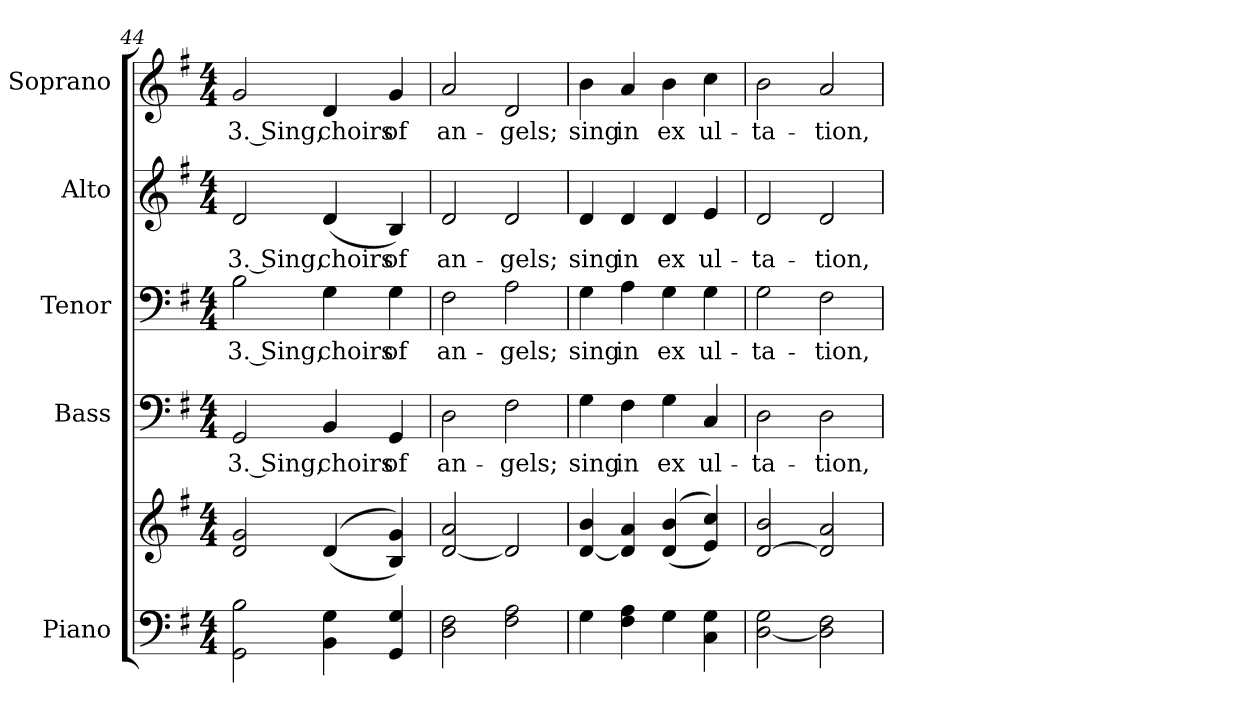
**kern	**kern	**kern	**text	**kern	**text	**kern	**text	**kern	**text
*part5	*part5	*part4	*part4	*part3	*part3	*part2	*part2	*part1	*part1
*staff6	*staff5	*staff4	*staff4	*staff3	*staff3	*staff2	*staff2	*staff1	*staff1
*I"Piano	*	*I"Bass	*	*I"Tenor	*	*I"Alto	*	*I"Soprano	*
*I'Pno.	*	*I'B.	*	*I'T.	*	*I'A.	*	*I'S.	*
*clefF4	*clefG2	*clefF4	*	*clefF4	*	*clefG2	*	*clefG2	*
*k[f#]	*k[f#]	*k[f#]	*	*k[f#]	*	*k[f#]	*	*k[f#]	*
*G:	*G:	*G:	*	*G:	*	*G:	*	*G:	*
*M4/4	*M4/4	*M4/4	*	*M4/4	*	*M4/4	*	*M4/4	*
=44	=44	=44	=44	=44	=44	=44	=44	=44	=44
!	!	!	!LO:LY:b:color=#000000	!	!	!	!	!	!
!	!	!	!	!	!LO:LY:b:color=#000000	!	!	!	!
!	!	!	!	!	!	!	!LO:LY:b:color=#000000	!	!
!	!	!	!	!	!	!	!	!	!LO:LY:b:color=#000000
2GGi\ 2Bi	2di/ 2gi	2GGi/	3. Sing,	2Bi\	3. Sing,	2di/	3. Sing,	2gi/	3. Sing,
!	!	!	!LO:LY:b:color=#000000	!	!	!	!	!	!
!	!	!	!	!	!LO:LY:b:color=#000000	!	!	!	!
!	!	!	!	!	!	!	!LO:LY:b:color=#000000	!	!
!	!	!	!	!	!	!	!	!	!LO:LY:b:color=#000000
4BBi\ 4Gi	((4di/	4BBi/	choirs	4Gi\	choirs	(4di/	choirs	4di/	choirs
!	!	!	!LO:LY:b:color=#000000	!	!	!	!	!	!
!	!	!	!	!	!LO:LY:b:color=#000000	!	!	!	!
!	!	!	!	!	!	!	!LO:LY:b:color=#000000	!	!
!	!	!	!	!	!	!	!	!	!LO:LY:b:color=#000000
4GGi/ 4Gi	4Bi/ 4gi))	4GGi/	of	4Gi\	of	4Bi/)	of	4gi/	of
=45	=45	=45	=45	=45	=45	=45	=45	=45	=45
!	!	!	!LO:LY:b:color=#000000	!	!	!	!	!	!
!	!	!	!	!	!LO:LY:b:color=#000000	!	!	!	!
!	!	!	!	!	!	!	!LO:LY:b:color=#000000	!	!
!	!	!	!	!	!	!	!	!	!LO:LY:b:color=#000000
2Di\ 2F#i	[<2di/ 2ai	2Di\	an-	2F#i\	an-	2di/	an-	2ai/	an-
!	!	!	!LO:LY:b:color=#000000	!	!	!	!	!	!
!	!	!	!	!	!LO:LY:b:color=#000000	!	!	!	!
!	!	!	!	!	!	!	!LO:LY:b:color=#000000	!	!
!	!	!	!	!	!	!	!	!	!LO:LY:b:color=#000000
2F#i\ 2Ai	2di/]	2F#i\	-gels;	2Ai\	-gels;	2di/	-gels;	2di/	-gels;
=46	=46	=46	=46	=46	=46	=46	=46	=46	=46
!	!	!	!LO:LY:b:color=#000000	!	!	!	!	!	!
!	!	!	!	!	!LO:LY:b:color=#000000	!	!	!	!
!	!	!	!	!	!	!	!LO:LY:b:color=#000000	!	!
!	!	!	!	!	!	!	!	!	!LO:LY:b:color=#000000
4Gi\	[<4di/ 4bi	4Gi\	sing	4Gi\	sing	4di/	sing	4bi\	sing
!	!	!	!LO:LY:b:color=#000000	!	!	!	!	!	!
!	!	!	!	!	!LO:LY:b:color=#000000	!	!	!	!
!	!	!	!	!	!	!	!LO:LY:b:color=#000000	!	!
!	!	!	!	!	!	!	!	!	!LO:LY:b:color=#000000
4F#i\ 4Ai	4di/] 4ai	4F#i\	in	4Ai\	in	4di/	in	4ai/	in
!	!	!	!LO:LY:b:color=#000000	!	!	!	!	!	!
!	!	!	!	!	!LO:LY:b:color=#000000	!	!	!	!
!	!	!	!	!	!	!	!LO:LY:b:color=#000000	!	!
!	!	!	!	!	!	!	!	!	!LO:LY:b:color=#000000
4Gi\	((4di/ 4bi	4Gi\	ex	4Gi\	ex	4di/	ex	4bi\	ex
!	!	!	!LO:LY:b:color=#000000	!	!	!	!	!	!
!	!	!	!	!	!LO:LY:b:color=#000000	!	!	!	!
!	!	!	!	!	!	!	!LO:LY:b:color=#000000	!	!
!	!	!	!	!	!	!	!	!	!LO:LY:b:color=#000000
4Ci\ 4Gi	4ei/ 4cci))	4Ci/	ul-	4Gi\	ul-	4ei/	ul-	4cci\	ul-
!!LO:PB:g=z
=47	=47	=47	=47	=47	=47	=47	=47	=47	=47
*	*^	*	*	*	*	*	*	*	*
!	!	!	!	!LO:LY:b:color=#000000	!	!	!	!	!	!
!	!	!	!	!	!	!LO:LY:b:color=#000000	!	!	!	!
!	!	!	!	!	!	!	!	!LO:LY:b:color=#000000	!	!
!	!	!	!	!	!	!	!	!	!	!LO:LY:b:color=#000000
[<2Di\ 2Gi	[<2di/ 2bi	1ryy	2Di\	-ta-	2Gi\	-ta-	2di/	-ta-	2bi\	-ta-
!	!	!	!	!LO:LY:b:color=#000000	!	!	!	!	!	!
!	!	!	!	!	!	!LO:LY:b:color=#000000	!	!	!	!
!	!	!	!	!	!	!	!	!LO:LY:b:color=#000000	!	!
!	!	!	!	!	!	!	!	!	!	!LO:LY:b:color=#000000
2Di\] 2F#i	2di/] 2ai	.	2Di\	-tion,	2F#i\	-tion,	2di/	-tion,	2ai/	-tion,
*	*v	*v	*	*	*	*	*	*	*	*
=	=	=	=	=	=	=	=	=	=
*-	*-	*-	*-	*-	*-	*-	*-	*-	*-
